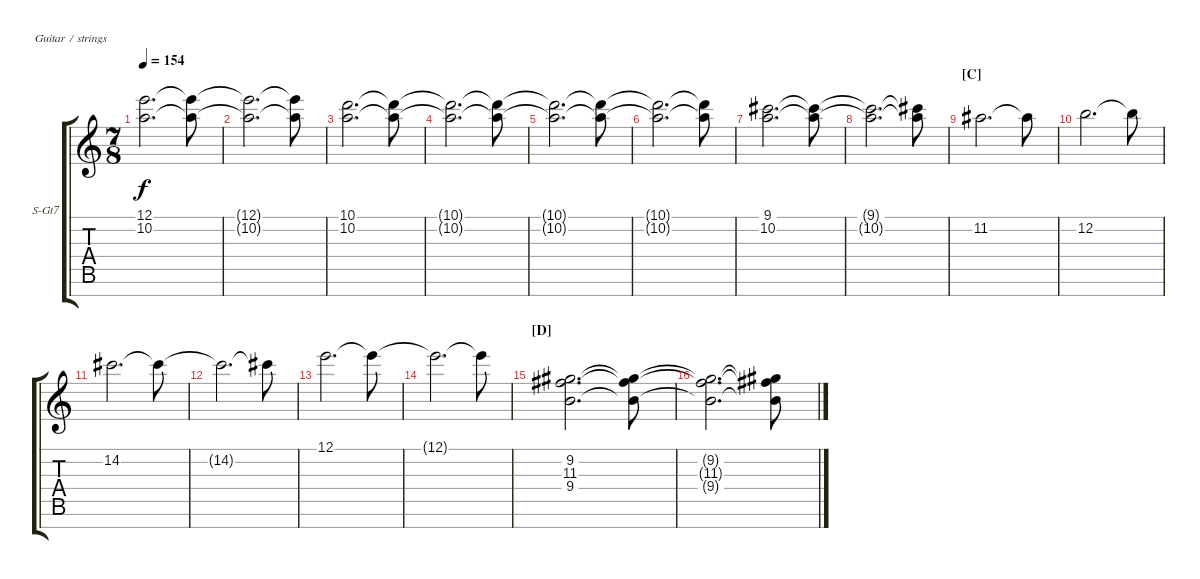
\bracketExtendMode groupsimilarinstruments
\firstSystemTrackNameOrientation horizontal
\otherSystemsTrackNameOrientation horizontal
\track ("Synth PAD" "S-Gt7") {instrument choiraahs}
\staff {score tabs}
\tuning (E4 B3 G3 D3 A2 E2 B1)
\displaytranspose 12
\ts (7 8)
\tempo 154
\clef g2
\ks c
(12.1{t} 10.2{t}).2{d dy f} (12.1{t} 10.2{t}).8 |
(12.1{t} 10.2{t}).2{d} (12.1{t} 10.2{t}).8 |
(10.1 10.2).2{d} (10.1{t} 10.2{t}).8 |
(10.1{t} 10.2{t}).2{d} (10.1{t} 10.2{t}).8 |
(10.1{t} 10.2{t}).2{d} (10.1{t} 10.2{t}).8 |
(10.1{t} 10.2{t}).2{d} (10.1{t} 10.2{t}).8 |
(9.1 10.2).2{d} (9.1{t} 10.2{t}).8 |
(9.1{t} 10.2{t}).2{d} (9.1{t} 10.2{t}).8 |
\section ("C" "")
11.2.2{d} 11.2{t}.8 |
12.2.2{d} 12.2{t}.8 |
14.2.2{d} 14.2{t}.8 |
14.2{t}.2{d} 14.2{t}.8 |
12.1.2{d} 12.1{t}.8 |
12.1{t}.2{d} 12.1{t}.8 |
\section ("D" "")
(9.2 11.3 9.4).2{d} (9.2{t} 11.3{t} 9.4{t}).8 |
(9.2{t} 11.3{t} 9.4{t}).2{d} (9.2{t} 11.3{t} 9.4{t}).8
